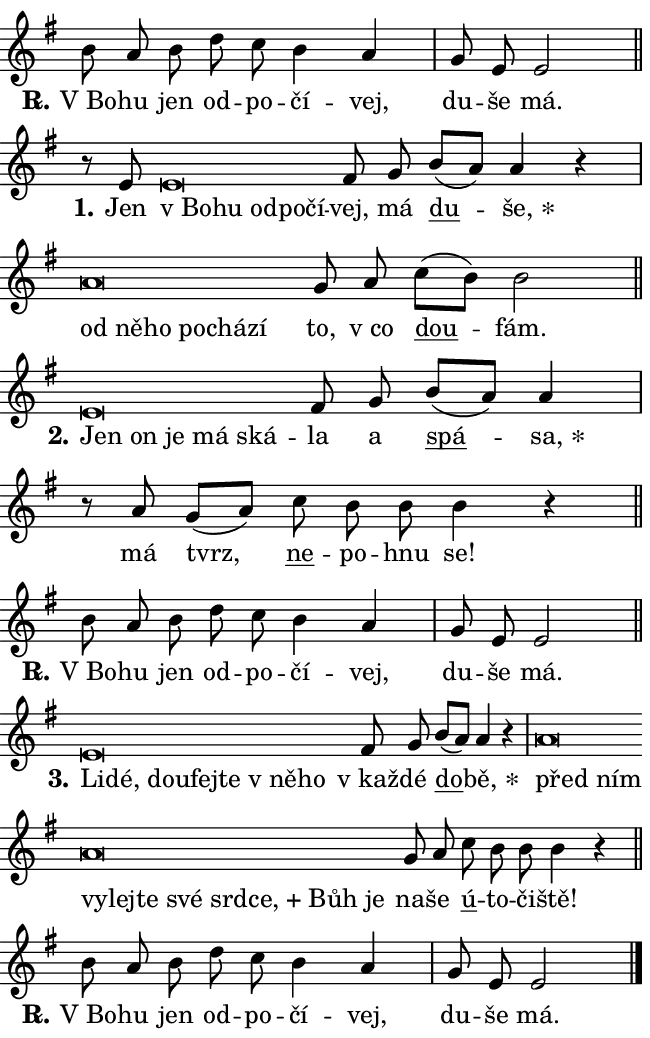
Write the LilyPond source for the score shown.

\version "2.24.0"
\header { tagline = "" }
\paper {
  indent = 0\cm
  top-margin = 0\cm
  right-margin = 0.13\cm % to fit lyric hyphens
  bottom-margin = 0\cm
  left-margin = 0\cm
  paper-width = 11\cm
  page-breaking = #ly:one-page-breaking
  system-system-spacing.basic-distance = #11
  score-system-spacing.basic-distance = #11
  ragged-last = ##f
}


%% Author: Thomas Morley
%% https://lists.gnu.org/archive/html/lilypond-user/2020-05/msg00002.html
#(define (line-position grob)
"Returns position of @var[grob} in current system:
   @code{'start}, if at first time-step
   @code{'end}, if at last time-step
   @code{'middle} otherwise
"
  (let* ((col (ly:item-get-column grob))
         (ln (ly:grob-object col 'left-neighbor))
         (rn (ly:grob-object col 'right-neighbor))
         (col-to-check-left (if (ly:grob? ln) ln col))
         (col-to-check-right (if (ly:grob? rn) rn col))
         (break-dir-left
           (and
             (ly:grob-property col-to-check-left 'non-musical #f)
             (ly:item-break-dir col-to-check-left)))
         (break-dir-right
           (and
             (ly:grob-property col-to-check-right 'non-musical #f)
             (ly:item-break-dir col-to-check-right))))
        (cond ((eqv? 1 break-dir-left) 'start)
              ((eqv? -1 break-dir-right) 'end)
              (else 'middle))))

#(define (tranparent-at-line-position vctor)
  (lambda (grob)
  "Relying on @code{line-position} select the relevant enry from @var{vctor}.
Used to determine transparency,"
    (case (line-position grob)
      ((end) (not (vector-ref vctor 0)))
      ((middle) (not (vector-ref vctor 1)))
      ((start) (not (vector-ref vctor 2))))))

noteHeadBreakVisibility =
#(define-music-function (break-visibility)(vector?)
"Makes @code{NoteHead}s transparent relying on @var{break-visibility}"
#{
  \override NoteHead.transparent =
    #(tranparent-at-line-position break-visibility)
#})

#(define delete-ledgers-for-transparent-note-heads
  (lambda (grob)
    "Reads whether a @code{NoteHead} is transparent.
If so this @code{NoteHead} is removed from @code{'note-heads} from
@var{grob}, which is supposed to be @code{LedgerLineSpanner}.
As a result ledgers are not printed for this @code{NoteHead}"
    (let* ((nhds-array (ly:grob-object grob 'note-heads))
           (nhds-list
             (if (ly:grob-array? nhds-array)
                 (ly:grob-array->list nhds-array)
                 '()))
           ;; Relies on the transparent-property being done before
           ;; Staff.LedgerLineSpanner.after-line-breaking is executed.
           ;; This is fragile ...
           (to-keep
             (remove
               (lambda (nhd)
                 (ly:grob-property nhd 'transparent #f))
               nhds-list)))
      ;; TODO find a better method to iterate over grob-arrays, similiar
      ;; to filter/remove etc for lists
      ;; For now rebuilt from scratch
      (set! (ly:grob-object grob 'note-heads)  '())
      (for-each
        (lambda (nhd)
          (ly:pointer-group-interface::add-grob grob 'note-heads nhd))
        to-keep))))

squashNotes = {
  \override NoteHead.X-extent = #'(-0.2 . 0.2)
  \override NoteHead.Y-extent = #'(-0.75 . 0)
  \override NoteHead.stencil =
    #(lambda (grob)
       (let ((pos (ly:grob-property grob 'staff-position)))
         (begin
           (if (< pos -7) (display "ERROR: Lower brevis then expected\n") (display ""))
           (if (<= pos -6) ly:text-interface::print ly:note-head::print))))
}
unSquashNotes = {
  \revert NoteHead.X-extent
  \revert NoteHead.Y-extent
  \revert NoteHead.stencil
}

hideNotes = \noteHeadBreakVisibility #begin-of-line-visible
unHideNotes = \noteHeadBreakVisibility #all-visible

% work-around for resetting accidentals
% https://lilypond.org/doc/v2.23/Documentation/notation/displaying-rhythms#unmetered-music
cadenzaMeasure = {
  \cadenzaOff
  \partial 1024 s1024
  \cadenzaOn
}

#(define-markup-command (accent layout props text) (markup?)
  "Underline accented syllable"
  (interpret-markup layout props
    #{\markup \override #'(offset . 4.3) \underline { #text }#}))

responsum = \markup \concat {
  "R" \hspace #-1.05 \path #0.1 #'((moveto 0 0.07) (lineto 0.9 0.8)) \hspace #0.05 "."
}

spaceSize = #0.6828661417322834 % exact space size for TeX Gyre Schola

\layout {
  \context {
    \Staff
    \remove "Time_signature_engraver"
    \override LedgerLineSpanner.after-line-breaking = #delete-ledgers-for-transparent-note-heads
  }
  \context {
    \Lyrics {
      \override LyricSpace.minimum-distance = \spaceSize
      \override LyricText.font-name = #"TeX Gyre Schola"
      \override LyricText.font-size = 1
      \override StanzaNumber.font-name = #"TeX Gyre Schola Bold"
      \override StanzaNumber.font-size = 1
    }
  }
  \context {
    \Score 
    \override NoteHead.text =
      #(lambda (grob) 
        (let ((pos (ly:grob-property grob 'staff-position)))
          #{\markup {
            \combine
              \halign #-0.55 \raise #(if (= pos -6) 0 0.5) \override #'(thickness . 2) \draw-line #'(3.2 . 0)
              \musicglyph "noteheads.sM1"
          }#}))
  }
}

% magnetic-lyrics.ily
%
%   written by
%     Jean Abou Samra <jean@abou-samra.fr>
%     Werner Lemberg <wl@gnu.org>
%
%   adapted by
%     Jiri Hon <jiri.hon@gmail.com>
%
% Version 2022-Apr-15

% https://www.mail-archive.com/lilypond-user@gnu.org/msg149350.html

#(define (Left_hyphen_pointer_engraver context)
   "Collect syllable-hyphen-syllable occurrences in lyrics and store
them in properties.  This engraver only looks to the left.  For
example, if the lyrics input is @code{foo -- bar}, it does the
following.

@itemize @bullet
@item
Set the @code{text} property of the @code{LyricHyphen} grob between
@q{foo} and @q{bar} to @code{foo}.

@item
Set the @code{left-hyphen} property of the @code{LyricText} grob with
text @q{foo} to the @code{LyricHyphen} grob between @q{foo} and
@q{bar}.
@end itemize

Use this auxiliary engraver in combination with the
@code{lyric-@/text::@/apply-@/magnetic-@/offset!} hook."
   (let ((hyphen #f)
         (text #f))
     (make-engraver
      (acknowledgers
       ((lyric-syllable-interface engraver grob source-engraver)
        (set! text grob)))
      (end-acknowledgers
       ((lyric-hyphen-interface engraver grob source-engraver)
        ;(when (not (grob::has-interface grob 'lyric-space-interface))
          (set! hyphen grob)));)
      ((stop-translation-timestep engraver)
       (when (and text hyphen)
         (ly:grob-set-object! text 'left-hyphen hyphen))
       (set! text #f)
       (set! hyphen #f)))))

#(define (lyric-text::apply-magnetic-offset! grob)
   "If the space between two syllables is less than the value in
property @code{LyricText@/.details@/.squash-threshold}, move the right
syllable to the left so that it gets concatenated with the left
syllable.

Use this function as a hook for
@code{LyricText@/.after-@/line-@/breaking} if the
@code{Left_@/hyphen_@/pointer_@/engraver} is active."
   (let ((hyphen (ly:grob-object grob 'left-hyphen #f)))
     (when hyphen
       (let ((left-text (ly:spanner-bound hyphen LEFT)))
         (when (grob::has-interface left-text 'lyric-syllable-interface)
           (let* ((common (ly:grob-common-refpoint grob left-text X))
                  (this-x-ext (ly:grob-extent grob common X))
                  (left-x-ext
                   (begin
                     ;; Trigger magnetism for left-text.
                     (ly:grob-property left-text 'after-line-breaking)
                     (ly:grob-extent left-text common X)))
                  ;; `delta` is the gap width between two syllables.
                  (delta (- (interval-start this-x-ext)
                            (interval-end left-x-ext)))
                  (details (ly:grob-property grob 'details))
                  (threshold (assoc-get 'squash-threshold details 0.2)))
             (when (< delta threshold)
               (let* (;; We have to manipulate the input text so that
                      ;; ligatures crossing syllable boundaries are not
                      ;; disabled.  For languages based on the Latin
                      ;; script this is essentially a beautification.
                      ;; However, for non-Western scripts it can be a
                      ;; necessity.
                      (lt (ly:grob-property left-text 'text))
                      (rt (ly:grob-property grob 'text))
                      (is-space (grob::has-interface hyphen 'lyric-space-interface))
                      (space (if is-space " " ""))
                      (extra-delta (if is-space spaceSize 0))
                      ;; Append new syllable.
                      (ltrt-space (if (and (string? lt) (string? rt))
                                (string-append lt space rt)
                                (make-concat-markup (list lt space rt))))
                      ;; Right-align `ltrt` to the right side.
                      (ltrt-space-markup (grob-interpret-markup
                               grob
                               (make-translate-markup
                                (cons (interval-length this-x-ext) 0)
                                (make-right-align-markup ltrt-space)))))
                 (begin
                   ;; Don't print `left-text`.
                   (ly:grob-set-property! left-text 'stencil #f)
                   ;; Set text and stencil (which holds all collected
                   ;; syllables so far) and shift it to the left.
                   (ly:grob-set-property! grob 'text ltrt-space)
                   (ly:grob-set-property! grob 'stencil ltrt-space-markup)
                   (ly:grob-translate-axis! grob (- (- delta extra-delta)) X))))))))))


#(define (lyric-hyphen::displace-bounds-first grob)
   ;; Make very sure this callback isn't triggered too early.
   (let ((left (ly:spanner-bound grob LEFT))
         (right (ly:spanner-bound grob RIGHT)))
     (ly:grob-property left 'after-line-breaking)
     (ly:grob-property right 'after-line-breaking)
     (ly:lyric-hyphen::print grob)))

squashThreshold = #0.4

\layout {
  \context {
    \Lyrics
    \consists #Left_hyphen_pointer_engraver
    \override LyricText.after-line-breaking =
      #lyric-text::apply-magnetic-offset!
    \override LyricHyphen.stencil = #lyric-hyphen::displace-bounds-first
    \override LyricText.details.squash-threshold = \squashThreshold
    \override LyricHyphen.minimum-distance = 0
    \override LyricHyphen.minimum-length = \squashThreshold
  }
}

squashText = \override LyricText.details.squash-threshold = 9999
unSquashText = \override LyricText.details.squash-threshold = \squashThreshold

leftText = \override LyricText.self-alignment-X = #LEFT
unLeftText = \revert LyricText.self-alignment-X

starOffset = #(lambda (grob) 
                (let ((x_offset (ly:self-alignment-interface::aligned-on-x-parent grob)))
                  (if (= x_offset 0) 0 (+ x_offset 1.2))))

star = #(define-music-function (syllable)(string?)
"Append star separator at the end of a syllable"
#{
  \once \override LyricText.X-offset = #starOffset
  \lyricmode { \markup {
    #syllable
    \override #'((font-name . "TeX Gyre Schola Bold")) \hspace #0.2 \lower #0.65 \larger "*"
  } }
#})

starAccent = #(define-music-function (syllable)(string?)
"Append star separator at the end of a syllable and make accent"
#{
  \once \override LyricText.X-offset = #starOffset
  \lyricmode { \markup {
    \accent #syllable
    \override #'((font-name . "TeX Gyre Schola Bold")) \hspace #0.2 \lower #0.65 \larger "*"
  } }
#})

breath = #(define-music-function (syllable)(string?)
"Append breathing indicator at the end of a syllable"
#{
  \lyricmode { \markup { #syllable "+" } }
#})

optionalBreath = #(define-music-function (syllable)(string?)
"Append optional breathing indicator at the end of a syllable"
#{
  \lyricmode { \markup { #syllable "(+)" } }
#})


\score {
    <<
        \new Voice = "melody" { \cadenzaOn \key g \major \relative { b'8 a b d c b4 a \cadenzaMeasure \bar "|" g8 e e2 \cadenzaMeasure \bar "||" \break } }
        \new Lyrics \lyricsto "melody" { \lyricmode { \set stanza = \responsum
"V Bo" -- hu jen od -- po -- čí -- vej, du -- še má. } }
    >>
    \layout {}
}

\score {
    <<
        \new Voice = "melody" { \cadenzaOn \key g \major \relative { r8 e'8 \squashNotes e\breve*1/16 \hideNotes \breve*1/16 \bar "" \breve*1/16 \bar "" \breve*1/16 \breve*1/16 \bar "" \unHideNotes \unSquashNotes fis8 g \bar "" b[( a)] a4 r \cadenzaMeasure \bar "|" \squashNotes a\breve*1/16 \hideNotes \breve*1/16 \bar "" \breve*1/16 \bar "" \breve*1/16 \bar "" \breve*1/16 \breve*1/16 \bar "" \unHideNotes \unSquashNotes g8 a \bar "" c[( b)] b2 \cadenzaMeasure \bar "||" \break } }
        \new Lyrics \lyricsto "melody" { \lyricmode { \set stanza = "1."
Jen \leftText "v Bo" -- \squashText hu od -- po -- čí -- \unLeftText \unSquashText vej, má \markup \accent du -- \star še, \leftText od \squashText ně -- ho po -- chá -- zí \unLeftText \unSquashText to, "v co" \markup \accent dou -- fám. } }
    >>
    \layout {}
}

\score {
    <<
        \new Voice = "melody" { \cadenzaOn \key g \major \relative { \squashNotes e'\breve*1/16 \hideNotes \breve*1/16 \bar "" \breve*1/16 \bar "" \breve*1/16 \breve*1/16 \bar "" \unHideNotes \unSquashNotes fis8 g \bar "" b[( a)] a4 \cadenzaMeasure \bar "|" r8 a8 g8[( a)] \bar "" c b b b4 r \cadenzaMeasure \bar "||" \break } }
        \new Lyrics \lyricsto "melody" { \lyricmode { \set stanza = "2."
\leftText Jen \squashText on je má ská -- \unLeftText \unSquashText la a \markup \accent spá -- \star sa, má tvrz, \markup \accent ne -- po -- hnu se! } }
    >>
    \layout {}
}

\score {
    <<
        \new Voice = "melody" { \cadenzaOn \key g \major \relative { b'8 a b d c b4 a \cadenzaMeasure \bar "|" g8 e e2 \cadenzaMeasure \bar "||" \break } }
        \new Lyrics \lyricsto "melody" { \lyricmode { \set stanza = \responsum
"V Bo" -- hu jen od -- po -- čí -- vej, du -- še má. } }
    >>
    \layout {}
}

\score {
    <<
        \new Voice = "melody" { \cadenzaOn \key g \major \relative { \squashNotes e'\breve*1/16 \hideNotes \breve*1/16 \bar "" \breve*1/16 \bar "" \breve*1/16 \bar "" \breve*1/16 \bar "" \breve*1/16 \breve*1/16 \bar "" \unHideNotes \unSquashNotes fis8 g \bar "" b[( a)] a4 r \cadenzaMeasure \bar "|" \squashNotes a\breve*1/16 \hideNotes \breve*1/16 \bar "" \breve*1/16 \bar "" \breve*1/16 \bar "" \breve*1/16 \bar "" \breve*1/16 \bar "" \breve*1/16 \bar "" \breve*1/16 \bar "" \breve*1/16 \breve*1/16 \bar "" \unHideNotes \unSquashNotes g8 a \bar "" c b b b4 r \cadenzaMeasure \bar "||" \break } }
        \new Lyrics \lyricsto "melody" { \lyricmode { \set stanza = "3."
\leftText Li -- \squashText dé, dou -- fej -- te "v ně" -- ho \unLeftText \unSquashText "v kaž" -- dé \markup \accent do -- \star bě, \leftText před \squashText ním vy -- lej -- te své srd -- \breath "ce," Bůh je \unLeftText \unSquashText na -- še \markup \accent ú -- to -- či -- ště! } }
    >>
    \layout {}
}

\score {
    <<
        \new Voice = "melody" { \cadenzaOn \key g \major \relative { b'8 a b d c b4 a \cadenzaMeasure \bar "|" g8 e e2 \cadenzaMeasure \bar "||" \break } \bar "|." }
        \new Lyrics \lyricsto "melody" { \lyricmode { \set stanza = \responsum
"V Bo" -- hu jen od -- po -- čí -- vej, du -- še má. } }
    >>
    \layout {}
}
